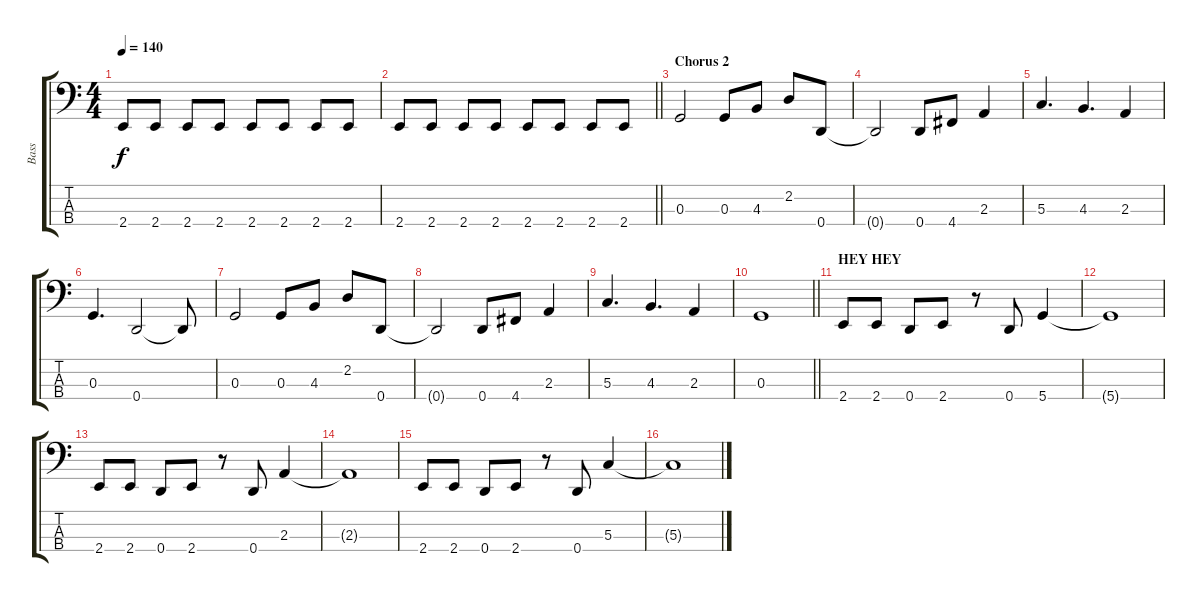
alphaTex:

\track ("Bass" "Bass") {instrument electricbassfinger}
\staff {score tabs}
\tuning (F2 C2 G1 D1) {hide}
\ts (4 4)
\tempo 140
\clef f4
\ks c
2.4.8{dy f} 2.4.8 2.4.8 2.4.8 2.4.8 2.4.8 2.4.8 2.4.8 |
\barLineRight lightlight
2.4.8 2.4.8 2.4.8 2.4.8 2.4.8 2.4.8 2.4.8 2.4.8 |
\section ("" "Chorus 2")
0.3.2 0.3.8 4.3.8 2.2.8 0.4.8 |
0.4{t}.2 0.4.8 4.4.8 2.3.4 |
5.3.4{d} 4.3.4{d} 2.3.4 |
0.3.4{d} 0.4.2 0.4{t}.8 |
0.3.2 0.3.8 4.3.8 2.2.8 0.4.8 |
0.4{t}.2 0.4.8 4.4.8 2.3.4 |
5.3.4{d} 4.3.4{d} 2.3.4 |
\barLineRight lightlight
0.3.1 |
\section ("" "HEY HEY")
2.4.8 2.4.8 0.4.8 2.4.8 r.8 0.4.8 5.4.4 |
5.4{t}.1 |
2.4.8 2.4.8 0.4.8 2.4.8 r.8 0.4.8 2.3.4 |
2.3{t}.1 |
2.4.8 2.4.8 0.4.8 2.4.8 r.8 0.4.8 5.3.4 |
5.3{t}.1
